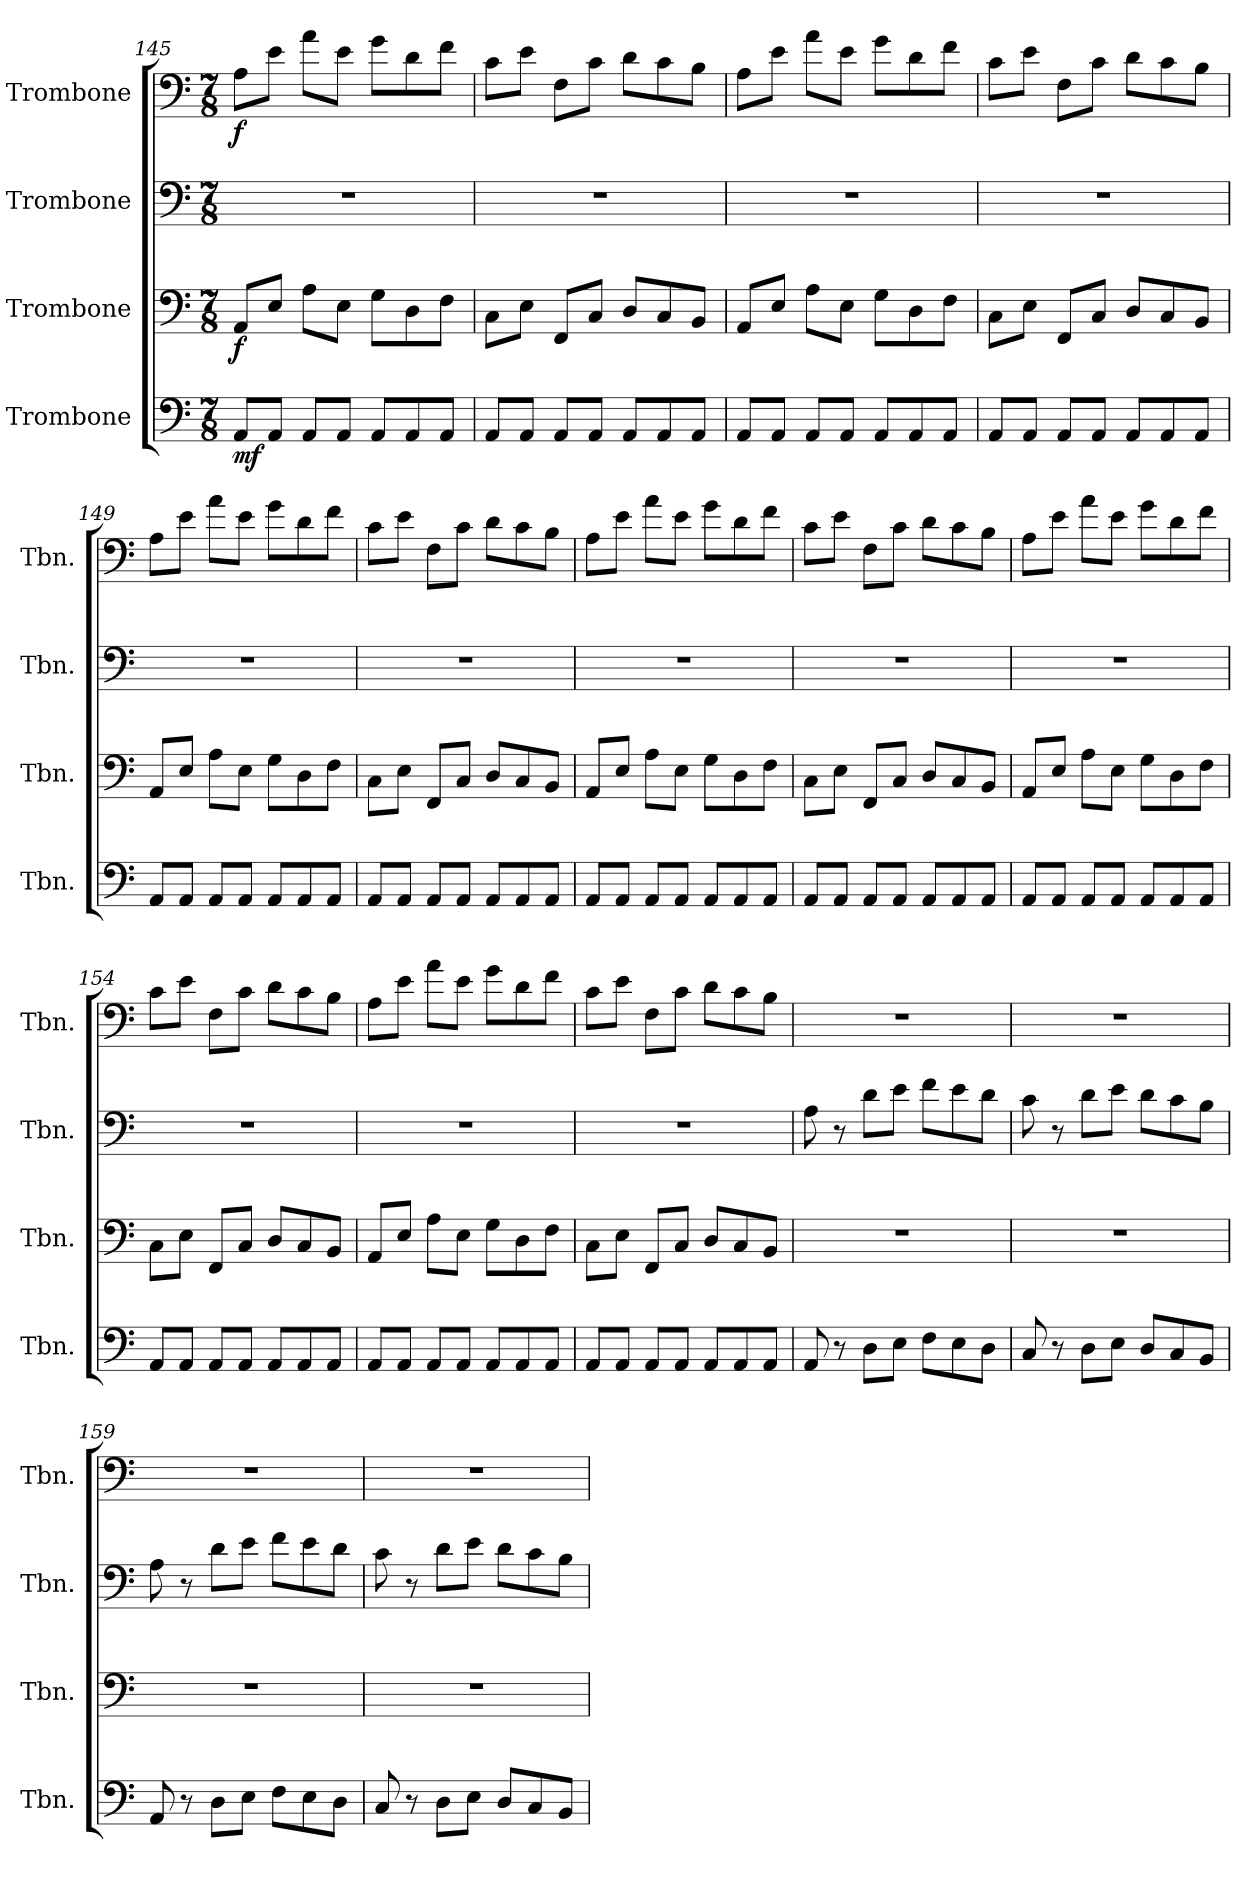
**kern	**dynam	**kern	**dynam	**kern	**kern	**dynam
*part4	*part4	*part3	*part3	*part2	*part1	*part1
*staff4	*staff4	*staff3	*staff3	*staff2	*staff1	*staff1
*I"Trombone	*	*I"Trombone	*	*I"Trombone	*I"Trombone	*
*I'Tbn.	*	*I'Tbn.	*	*I'Tbn.	*I'Tbn.	*
!!LO:LB:g=z
*clefF4	*	*clefF4	*	*clefF4	*clefF4	*
*k[]	*	*k[]	*	*k[]	*k[]	*
*M7/8	*	*M7/8	*	*M7/8	*M7/8	*
=145	=145	=145	=145	=145	=145	=145
!	!LO:DY:b	!	!LO:DY:b	!	!	!LO:DY:b
8AA/L	mf	8AA/L	f	2..r	8A\L	f
8AA/J	.	8E/J	.	.	8e\J	.
8AA/L	.	8A\L	.	.	8a\L	.
8AA/J	.	8E\J	.	.	8e\J	.
8AA/L	.	8G\L	.	.	8g\L	.
8AA/	.	8D\	.	.	8d\	.
8AA/J	.	8F\J	.	.	8f\J	.
=146	=146	=146	=146	=146	=146	=146
8AA/L	.	8C\L	.	2..r	8c\L	.
8AA/J	.	8E\J	.	.	8e\J	.
8AA/L	.	8FF/L	.	.	8F\L	.
8AA/J	.	8C/J	.	.	8c\J	.
8AA/L	.	8D/L	.	.	8d\L	.
8AA/	.	8C/	.	.	8c\	.
8AA/J	.	8BB/J	.	.	8B\J	.
=147	=147	=147	=147	=147	=147	=147
8AA/L	.	8AA/L	.	2..r	8A\L	.
8AA/J	.	8E/J	.	.	8e\J	.
8AA/L	.	8A\L	.	.	8a\L	.
8AA/J	.	8E\J	.	.	8e\J	.
8AA/L	.	8G\L	.	.	8g\L	.
8AA/	.	8D\	.	.	8d\	.
8AA/J	.	8F\J	.	.	8f\J	.
=148	=148	=148	=148	=148	=148	=148
8AA/L	.	8C\L	.	2..r	8c\L	.
8AA/J	.	8E\J	.	.	8e\J	.
8AA/L	.	8FF/L	.	.	8F\L	.
8AA/J	.	8C/J	.	.	8c\J	.
8AA/L	.	8D/L	.	.	8d\L	.
8AA/	.	8C/	.	.	8c\	.
8AA/J	.	8BB/J	.	.	8B\J	.
!!LO:LB:g=z
=149	=149	=149	=149	=149	=149	=149
8AA/L	.	8AA/L	.	2..r	8A\L	.
8AA/J	.	8E/J	.	.	8e\J	.
8AA/L	.	8A\L	.	.	8a\L	.
8AA/J	.	8E\J	.	.	8e\J	.
8AA/L	.	8G\L	.	.	8g\L	.
8AA/	.	8D\	.	.	8d\	.
8AA/J	.	8F\J	.	.	8f\J	.
=150	=150	=150	=150	=150	=150	=150
8AA/L	.	8C\L	.	2..r	8c\L	.
8AA/J	.	8E\J	.	.	8e\J	.
8AA/L	.	8FF/L	.	.	8F\L	.
8AA/J	.	8C/J	.	.	8c\J	.
8AA/L	.	8D/L	.	.	8d\L	.
8AA/	.	8C/	.	.	8c\	.
8AA/J	.	8BB/J	.	.	8B\J	.
=151	=151	=151	=151	=151	=151	=151
8AA/L	.	8AA/L	.	2..r	8A\L	.
8AA/J	.	8E/J	.	.	8e\J	.
8AA/L	.	8A\L	.	.	8a\L	.
8AA/J	.	8E\J	.	.	8e\J	.
8AA/L	.	8G\L	.	.	8g\L	.
8AA/	.	8D\	.	.	8d\	.
8AA/J	.	8F\J	.	.	8f\J	.
=152	=152	=152	=152	=152	=152	=152
8AA/L	.	8C\L	.	2..r	8c\L	.
8AA/J	.	8E\J	.	.	8e\J	.
8AA/L	.	8FF/L	.	.	8F\L	.
8AA/J	.	8C/J	.	.	8c\J	.
8AA/L	.	8D/L	.	.	8d\L	.
8AA/	.	8C/	.	.	8c\	.
8AA/J	.	8BB/J	.	.	8B\J	.
!!LO:PB:g=z
=153	=153	=153	=153	=153	=153	=153
8AA/L	.	8AA/L	.	2..r	8A\L	.
8AA/J	.	8E/J	.	.	8e\J	.
8AA/L	.	8A\L	.	.	8a\L	.
8AA/J	.	8E\J	.	.	8e\J	.
8AA/L	.	8G\L	.	.	8g\L	.
8AA/	.	8D\	.	.	8d\	.
8AA/J	.	8F\J	.	.	8f\J	.
=154	=154	=154	=154	=154	=154	=154
8AA/L	.	8C\L	.	2..r	8c\L	.
8AA/J	.	8E\J	.	.	8e\J	.
8AA/L	.	8FF/L	.	.	8F\L	.
8AA/J	.	8C/J	.	.	8c\J	.
8AA/L	.	8D/L	.	.	8d\L	.
8AA/	.	8C/	.	.	8c\	.
8AA/J	.	8BB/J	.	.	8B\J	.
=155	=155	=155	=155	=155	=155	=155
8AA/L	.	8AA/L	.	2..r	8A\L	.
8AA/J	.	8E/J	.	.	8e\J	.
8AA/L	.	8A\L	.	.	8a\L	.
8AA/J	.	8E\J	.	.	8e\J	.
8AA/L	.	8G\L	.	.	8g\L	.
8AA/	.	8D\	.	.	8d\	.
8AA/J	.	8F\J	.	.	8f\J	.
=156	=156	=156	=156	=156	=156	=156
8AA/L	.	8C\L	.	2..r	8c\L	.
8AA/J	.	8E\J	.	.	8e\J	.
8AA/L	.	8FF/L	.	.	8F\L	.
8AA/J	.	8C/J	.	.	8c\J	.
8AA/L	.	8D/L	.	.	8d\L	.
8AA/	.	8C/	.	.	8c\	.
8AA/J	.	8BB/J	.	.	8B\J	.
!!LO:LB:g=z
=157	=157	=157	=157	=157	=157	=157
8AA/	.	2..r	.	8A\	2..r	.
8r	.	.	.	8r	.	.
8D\L	.	.	.	8d\L	.	.
8E\J	.	.	.	8e\J	.	.
8F\L	.	.	.	8f\L	.	.
8E\	.	.	.	8e\	.	.
8D\J	.	.	.	8d\J	.	.
=158	=158	=158	=158	=158	=158	=158
8C/	.	2..r	.	8c\	2..r	.
8r	.	.	.	8r	.	.
8D\L	.	.	.	8d\L	.	.
8E\J	.	.	.	8e\J	.	.
8D/L	.	.	.	8d\L	.	.
8C/	.	.	.	8c\	.	.
8BB/J	.	.	.	8B\J	.	.
=159	=159	=159	=159	=159	=159	=159
8AA/	.	2..r	.	8A\	2..r	.
8r	.	.	.	8r	.	.
8D\L	.	.	.	8d\L	.	.
8E\J	.	.	.	8e\J	.	.
8F\L	.	.	.	8f\L	.	.
8E\	.	.	.	8e\	.	.
8D\J	.	.	.	8d\J	.	.
=160	=160	=160	=160	=160	=160	=160
8C/	.	2..r	.	8c\	2..r	.
8r	.	.	.	8r	.	.
8D\L	.	.	.	8d\L	.	.
8E\J	.	.	.	8e\J	.	.
8D/L	.	.	.	8d\L	.	.
8C/	.	.	.	8c\	.	.
8BB/J	.	.	.	8B\J	.	.
=	=	=	=	=	=	=
*-	*-	*-	*-	*-	*-	*-
